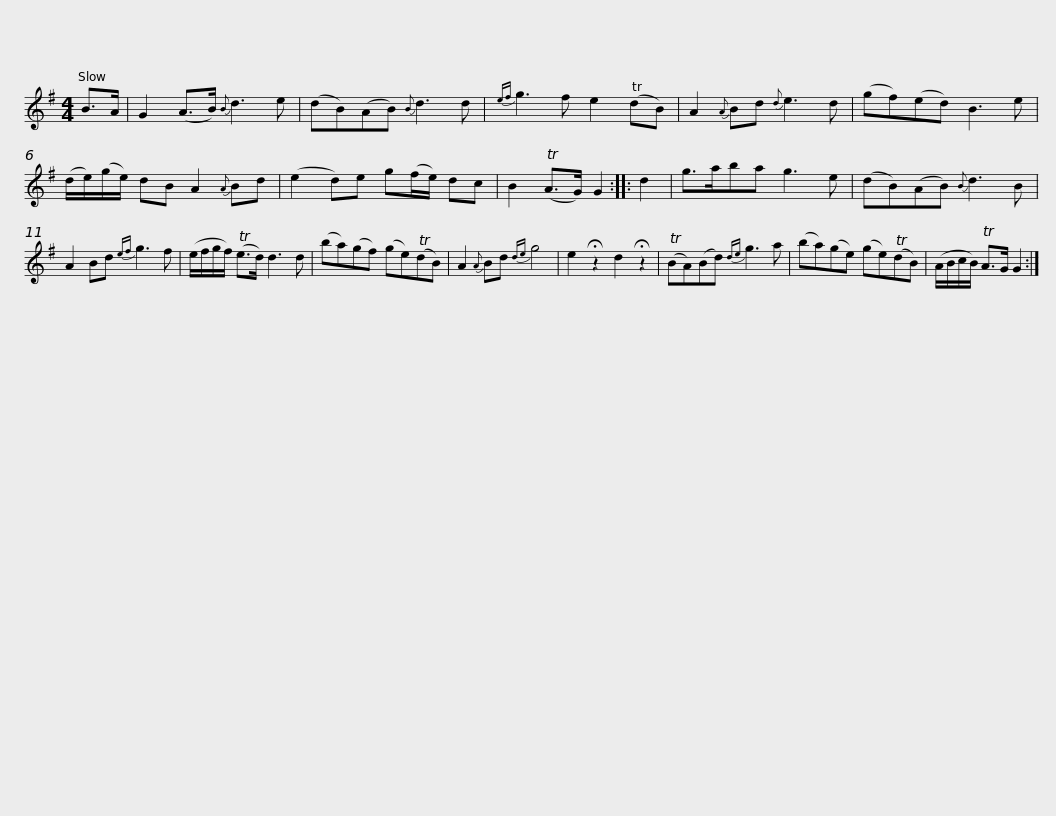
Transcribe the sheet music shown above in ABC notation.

X:1
L:1/8
M:4/4
I:linebreak $
K:G
V:1 treble
V:1
 B>A | G2 (A>B){B} d3 e | (dB)(AB){B} d3 d |{ef} g3 f e2 (TdB) | A2{A} Bd{d} e3 d | %5
 (gf)(ed) B3 e |$ (d/e/)(g/e/) dB A2{A} Bd | (e2 d)e g(f/e/) dc | B2 (TA>G) G2 :: d2 | %10
 g>aba g3 e | (dB)(AB){B} d3 B |$ A2 Bd{ef} g3 f | (e/f/g/f/) (Te>d) d3 d | (ba)(gf) (ge)(TdB) | %15
 A2{A} Bd{de} g4 | e2 !fermata!z2 d2 !fermata!z2 | (TBA)(Bd){de} g3 a |$ (ba)(ge) (ge)(TdB) | (A/B/c/B/) TA>G G2 :| %20
